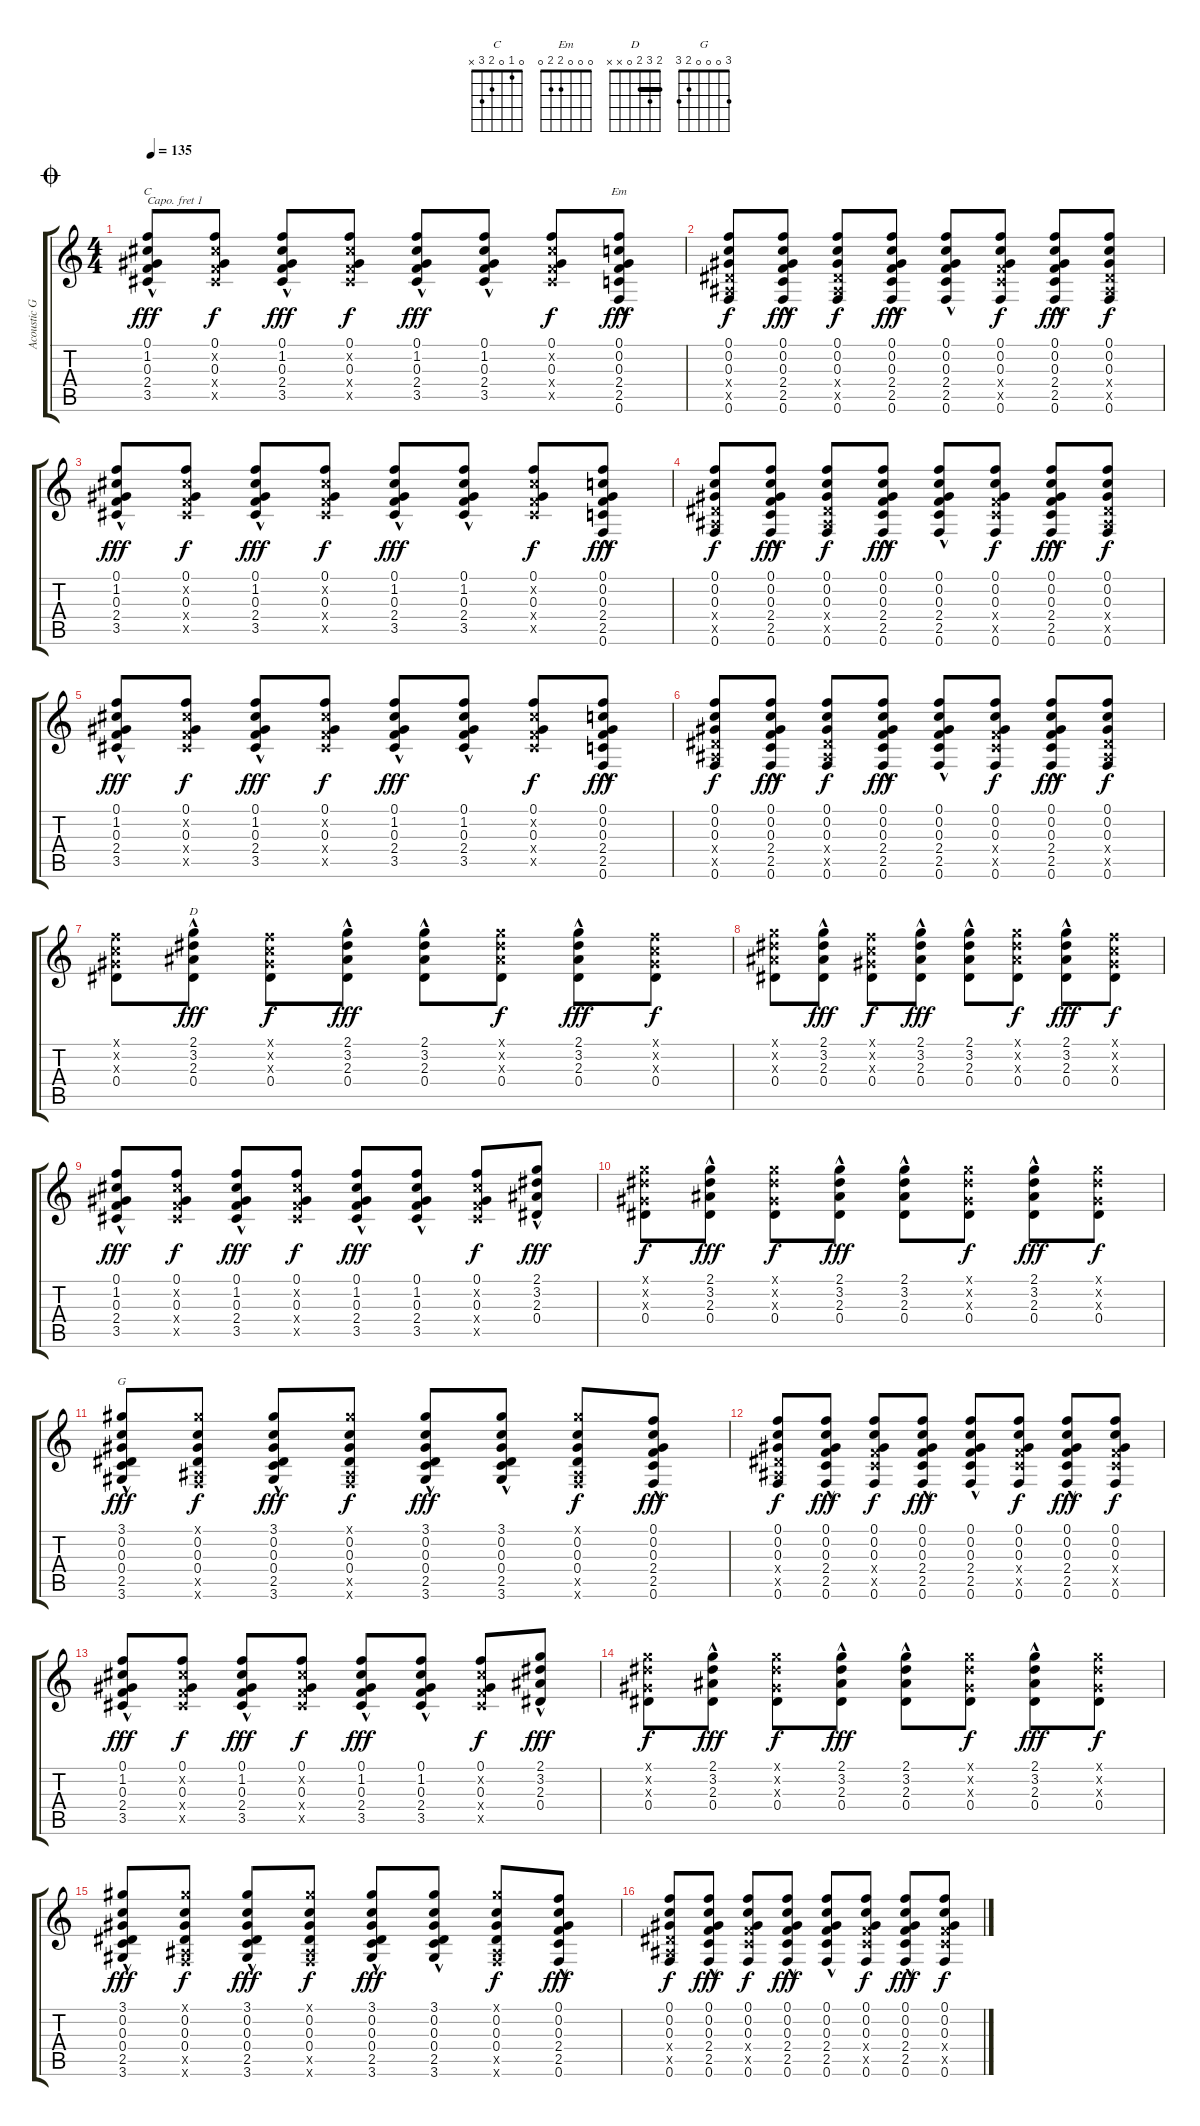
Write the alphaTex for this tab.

\track ("Acoustic Guitar" "Acoustic G") {instrument acousticguitarsteel}
\staff {score tabs}
\capo 1
\tuning (E4 B3 G3 D3 A2 E2) {hide}
\chord ("C" 0 1 0 2 3 x)
\chord ("Em" 0 0 0 2 2 0)
\chord ("D" 2 3 2 0 x x) {barre 2}
\chord ("G" 3 0 0 0 2 3)
\ts (4 4)
\jump coda
\tempo 135
\clef g2
\ks c
(0.1 1.2 0.3{hac} 2.4 3.5).8{ch "C" dy fff} (0.1 1.2{x} 0.3 2.4{x} 3.5{x}).8{dy f} (0.1 1.2 0.3{hac} 2.4 3.5).8{dy fff} (0.1 1.2{x} 0.3 2.4{x} 3.5{x}).8{dy f} (0.1 1.2 0.3{hac} 2.4 3.5).8{dy fff} (0.1 1.2 0.3{hac} 2.4 3.5).8 (0.1 1.2{x} 0.3 2.4{x} 3.5{x}).8{dy f} (0.1 0.2 0.3{hac} 2.4 2.5 0.6).8{ch "Em" dy fff} |
(0.1 0.2 0.3 0.4{x} 0.5{x} 0.6).8{dy f} (0.1 0.2 0.3{hac} 2.4 2.5 0.6).8{dy fff} (0.1 0.2 0.3 0.4{x} 0.5{x} 0.6).8{dy f} (0.1 0.2 0.3{hac} 2.4 2.5 0.6).8{dy fff} (0.1 0.2 0.3{hac} 2.4 2.5 0.6).8 (0.1 0.2 0.3 2.4{x} 2.5{x} 0.6).8{dy f} (0.1 0.2 0.3{hac} 2.4 2.5 0.6).8{dy fff} (0.1 0.2 0.3 0.4{x} 0.5{x} 0.6).8{dy f} |
(0.1 1.2 0.3{hac} 2.4 3.5).8{dy fff} (0.1 1.2{x} 0.3 2.4{x} 3.5{x}).8{dy f} (0.1 1.2 0.3{hac} 2.4 3.5).8{dy fff} (0.1 1.2{x} 0.3 2.4{x} 3.5{x}).8{dy f} (0.1 1.2 0.3{hac} 2.4 3.5).8{dy fff} (0.1 1.2 0.3{hac} 2.4 3.5).8 (0.1 1.2{x} 0.3 2.4{x} 3.5{x}).8{dy f} (0.1 0.2 0.3{hac} 2.4 2.5 0.6).8{dy fff} |
(0.1 0.2 0.3 0.4{x} 0.5{x} 0.6).8{dy f} (0.1 0.2 0.3{hac} 2.4 2.5 0.6).8{dy fff} (0.1 0.2 0.3 0.4{x} 0.5{x} 0.6).8{dy f} (0.1 0.2 0.3{hac} 2.4 2.5 0.6).8{dy fff} (0.1 0.2 0.3{hac} 2.4 2.5 0.6).8 (0.1 0.2 0.3 2.4{x} 2.5{x} 0.6).8{dy f} (0.1 0.2 0.3{hac} 2.4 2.5 0.6).8{dy fff} (0.1 0.2 0.3 0.4{x} 0.5{x} 0.6).8{dy f} |
(0.1 1.2 0.3{hac} 2.4 3.5).8{dy fff} (0.1 1.2{x} 0.3 2.4{x} 3.5{x}).8{dy f} (0.1 1.2 0.3{hac} 2.4 3.5).8{dy fff} (0.1 1.2{x} 0.3 2.4{x} 3.5{x}).8{dy f} (0.1 1.2 0.3{hac} 2.4 3.5).8{dy fff} (0.1 1.2 0.3{hac} 2.4 3.5).8 (0.1 1.2{x} 0.3 2.4{x} 3.5{x}).8{dy f} (0.1 0.2 0.3{hac} 2.4 2.5 0.6).8{dy fff} |
(0.1 0.2 0.3 0.4{x} 0.5{x} 0.6).8{dy f} (0.1 0.2 0.3{hac} 2.4 2.5 0.6).8{dy fff} (0.1 0.2 0.3 0.4{x} 0.5{x} 0.6).8{dy f} (0.1 0.2 0.3{hac} 2.4 2.5 0.6).8{dy fff} (0.1 0.2 0.3{hac} 2.4 2.5 0.6).8 (0.1 0.2 0.3 2.4{x} 2.5{x} 0.6).8{dy f} (0.1 0.2 0.3{hac} 2.4 2.5 0.6).8{dy fff} (0.1 0.2 0.3 0.4{x} 0.5{x} 0.6).8{dy f} |
(0.1{x} 0.2{x} 0.3{x} 0.4).8 (2.1 3.2 2.3 0.4{hac}).8{ch "D" dy fff} (0.1{x} 0.2{x} 0.3{x} 0.4).8{dy f} (2.1 3.2 2.3 0.4{hac}).8{dy fff} (2.1 3.2 2.3 0.4{hac}).8 (2.1{x} 3.2{x} 2.3{x} 0.4).8{dy f} (2.1 3.2 2.3 0.4{hac}).8{dy fff} (0.1{x} 0.2{x} 0.3{x} 0.4).8{dy f} |
(2.1{x} 3.2{x} 2.3{x} 0.4).8 (2.1 3.2 2.3 0.4{hac}).8{dy fff} (0.1{x} 0.2{x} 0.3{x} 0.4).8{dy f} (2.1 3.2 2.3 0.4{hac}).8{dy fff} (2.1 3.2 2.3 0.4{hac}).8 (2.1{x} 3.2{x} 2.3{x} 0.4).8{dy f} (2.1{hac} 3.2 2.3 0.4).8{dy fff} (0.1{x} 0.2{x} 0.3{x} 0.4).8{dy f} |
(0.1 1.2 0.3{hac} 2.4 3.5).8{dy fff} (0.1 1.2{x} 0.3 2.4{x} 3.5{x}).8{dy f} (0.1 1.2 0.3{hac} 2.4 3.5).8{dy fff} (0.1 1.2{x} 0.3 2.4{x} 3.5{x}).8{dy f} (0.1 1.2 0.3{hac} 2.4 3.5).8{dy fff} (0.1 1.2 0.3{hac} 2.4 3.5).8 (0.1 1.2{x} 0.3 2.4{x} 3.5{x}).8{dy f} (2.1 3.2 2.3{hac} 0.4).8{dy fff} |
(2.1{x} 3.2{x} 0.3{x} 0.4).8{dy f} (2.1 3.2 2.3{hac} 0.4).8{dy fff} (2.1{x} 3.2{x} 0.3{x} 0.4).8{dy f} (2.1 3.2 2.3{hac} 0.4).8{dy fff} (2.1 3.2 2.3{hac} 0.4).8 (2.1{x} 3.2{x} 0.3{x} 0.4).8{dy f} (2.1 3.2 2.3{hac} 0.4).8{dy fff} (2.1{x} 3.2{x} 0.3{x} 0.4).8{dy f} |
(3.1 0.2 0.3{hac} 0.4 2.5 3.6).8{ch "G" dy fff} (3.1{x} 0.2 0.3 0.4 0.5{x} 0.6{x}).8{dy f} (3.1 0.2 0.3{hac} 0.4 2.5 3.6).8{dy fff} (3.1{x} 0.2 0.3 0.4 0.5{x} 0.6{x}).8{dy f} (3.1 0.2 0.3{hac} 0.4 2.5 3.6).8{dy fff} (3.1 0.2 0.3 0.4 2.5{hac} 3.6).8 (3.1{x} 0.2 0.3 0.4 0.5{x} 0.6{x}).8{dy f} (0.1 0.2 0.3{hac} 2.4 2.5 0.6).8{dy fff} |
(0.1 0.2 0.3 0.4{x} 0.5{x} 0.6).8{dy f} (0.1 0.2 0.3{hac} 2.4 2.5 0.6).8{dy fff} (0.1 0.2 0.3 2.4{x} 2.5{x} 0.6).8{dy f} (0.1 0.2 0.3{hac} 2.4 2.5 0.6).8{dy fff} (0.1 0.2 0.3{hac} 2.4 2.5 0.6).8 (0.1 0.2 0.3 2.4{x} 2.5{x} 0.6).8{dy f} (0.1 0.2 0.3{hac} 2.4 2.5 0.6).8{dy fff} (0.1 0.2 0.3 2.4{x} 2.5{x} 0.6).8{dy f} |
(0.1 1.2 0.3{hac} 2.4 3.5).8{dy fff} (0.1 1.2{x} 0.3 2.4{x} 3.5{x}).8{dy f} (0.1 1.2 0.3{hac} 2.4 3.5).8{dy fff} (0.1 1.2{x} 0.3 2.4{x} 3.5{x}).8{dy f} (0.1 1.2 0.3{hac} 2.4 3.5).8{dy fff} (0.1 1.2 0.3{hac} 2.4 3.5).8 (0.1 1.2{x} 0.3 2.4{x} 3.5{x}).8{dy f} (2.1 3.2 2.3{hac} 0.4).8{dy fff} |
(2.1{x} 3.2{x} 0.3{x} 0.4).8{dy f} (2.1 3.2 2.3{hac} 0.4).8{dy fff} (2.1{x} 3.2{x} 0.3{x} 0.4).8{dy f} (2.1 3.2 2.3{hac} 0.4).8{dy fff} (2.1 3.2 2.3{hac} 0.4).8 (2.1{x} 3.2{x} 0.3{x} 0.4).8{dy f} (2.1 3.2 2.3{hac} 0.4).8{dy fff} (2.1{x} 3.2{x} 0.3{x} 0.4).8{dy f} |
(3.1 0.2 0.3{hac} 0.4 2.5 3.6).8{dy fff} (3.1{x} 0.2 0.3 0.4 0.5{x} 0.6{x}).8{dy f} (3.1 0.2 0.3{hac} 0.4 2.5 3.6).8{dy fff} (3.1{x} 0.2 0.3 0.4 0.5{x} 0.6{x}).8{dy f} (3.1 0.2 0.3{hac} 0.4 2.5 3.6).8{dy fff} (3.1 0.2 0.3 0.4 2.5{hac} 3.6).8 (3.1{x} 0.2 0.3 0.4 0.5{x} 0.6{x}).8{dy f} (0.1 0.2 0.3{hac} 2.4 2.5 0.6).8{dy fff} |
(0.1 0.2 0.3 0.4{x} 0.5{x} 0.6).8{dy f} (0.1 0.2 0.3{hac} 2.4 2.5 0.6).8{dy fff} (0.1 0.2 0.3 2.4{x} 2.5{x} 0.6).8{dy f} (0.1 0.2 0.3{hac} 2.4 2.5 0.6).8{dy fff} (0.1 0.2 0.3{hac} 2.4 2.5 0.6).8 (0.1 0.2 0.3 2.4{x} 2.5{x} 0.6).8{dy f} (0.1 0.2 0.3{hac} 2.4 2.5 0.6).8{dy fff} (0.1 0.2 0.3 2.4{x} 2.5{x} 0.6).8{dy f}
